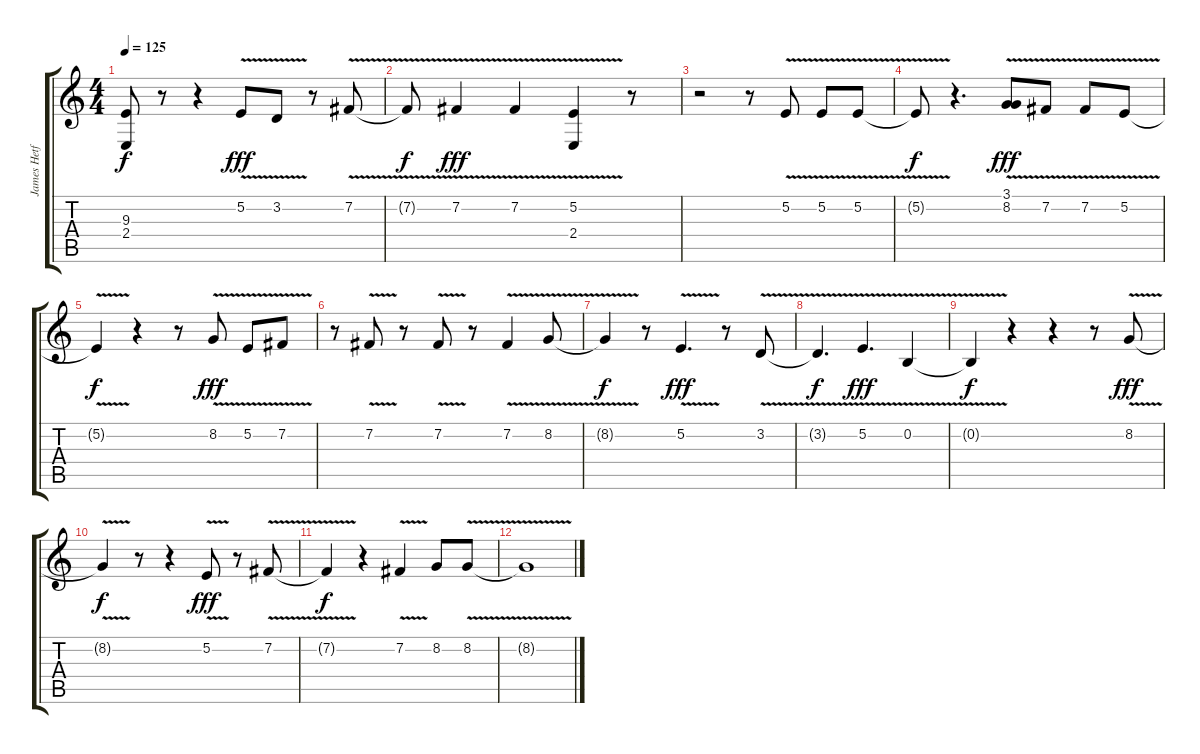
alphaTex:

\track ("James Hetfield Vocals" "James Hetf") {instrument englishhorn}
\staff {score tabs}
\tuning (E4 B3 G3 D3 A2 E2) {hide}
\ts (4 4)
\tempo 125
\clef g2
\ks c
(9.3{t} 2.4{t}).8{dy f} r.8 r.4 5.2{v}.8{dy fff} 3.2{v}.8 r.8 7.2{v}.8 |
7.2{t}.8{dy f} 7.2{v}.4{dy fff} 7.2{v}.4 (5.2 2.4{v}).4 r.8 |
r.2 r.8 5.2{v}.8 5.2{v}.8 5.2{v}.8 |
5.2{t}.8{dy f} r.4{d} (3.1{v} 8.2{v}).8{dy fff} 7.2{v}.8 7.2{v}.8 5.2{v}.8 |
5.2{t}.4{dy f} r.4 r.8 8.2{v}.8{dy fff} 5.2{v}.8 7.2{v}.8 |
r.8 7.2{v}.8 r.8 7.2{v}.8 r.8 7.2{v}.4 8.2{v}.8 |
8.2{t}.4{dy f} r.8 5.2{v}.4{d dy fff} r.8 3.2{v}.8 |
3.2{t}.4{d dy f} 5.2{v}.4{d dy fff} 0.2{v}.4 |
0.2{t}.4{dy f} r.4 r.4 r.8 8.2{v}.8{dy fff} |
8.2{t}.4{dy f} r.8 r.4 5.2{v}.8{dy fff} r.8 7.2{v}.8 |
7.2{t}.4{dy f} r.4 7.2{v}.4 8.2.8 8.2{v}.8 |
8.2{t}.1
